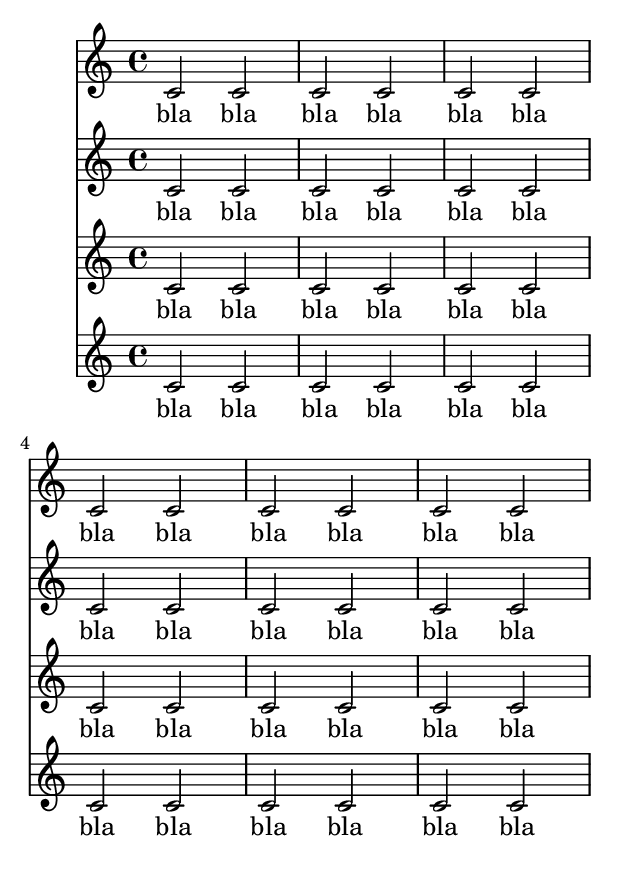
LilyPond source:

\version "2.13.4"

\header {
  texidoc = "The page breaking algorithm can handle clefs combined
with lyrics.  That is, the Y-extent approximations are a little more
accurate than just using bounding boxes.  In particular, everything
should fit on one page here."
}

#(set-default-paper-size "a6")

Melody = \relative c' {
  c2 c | c c | c c | \break
  c2 c | c c | c c
}
Words = \lyricmode{
  bla bla bla bla bla bla
  bla bla bla bla bla bla
}
\book {
  \score {
    <<
      \new Staff{\Melody}
      \addlyrics{\Words}
      \new Staff{\Melody}
      \addlyrics{\Words}
      \new Staff{\Melody}
      \addlyrics{\Words}
      \new Staff{\Melody}
      \addlyrics{\Words}
    >>
  }
}
